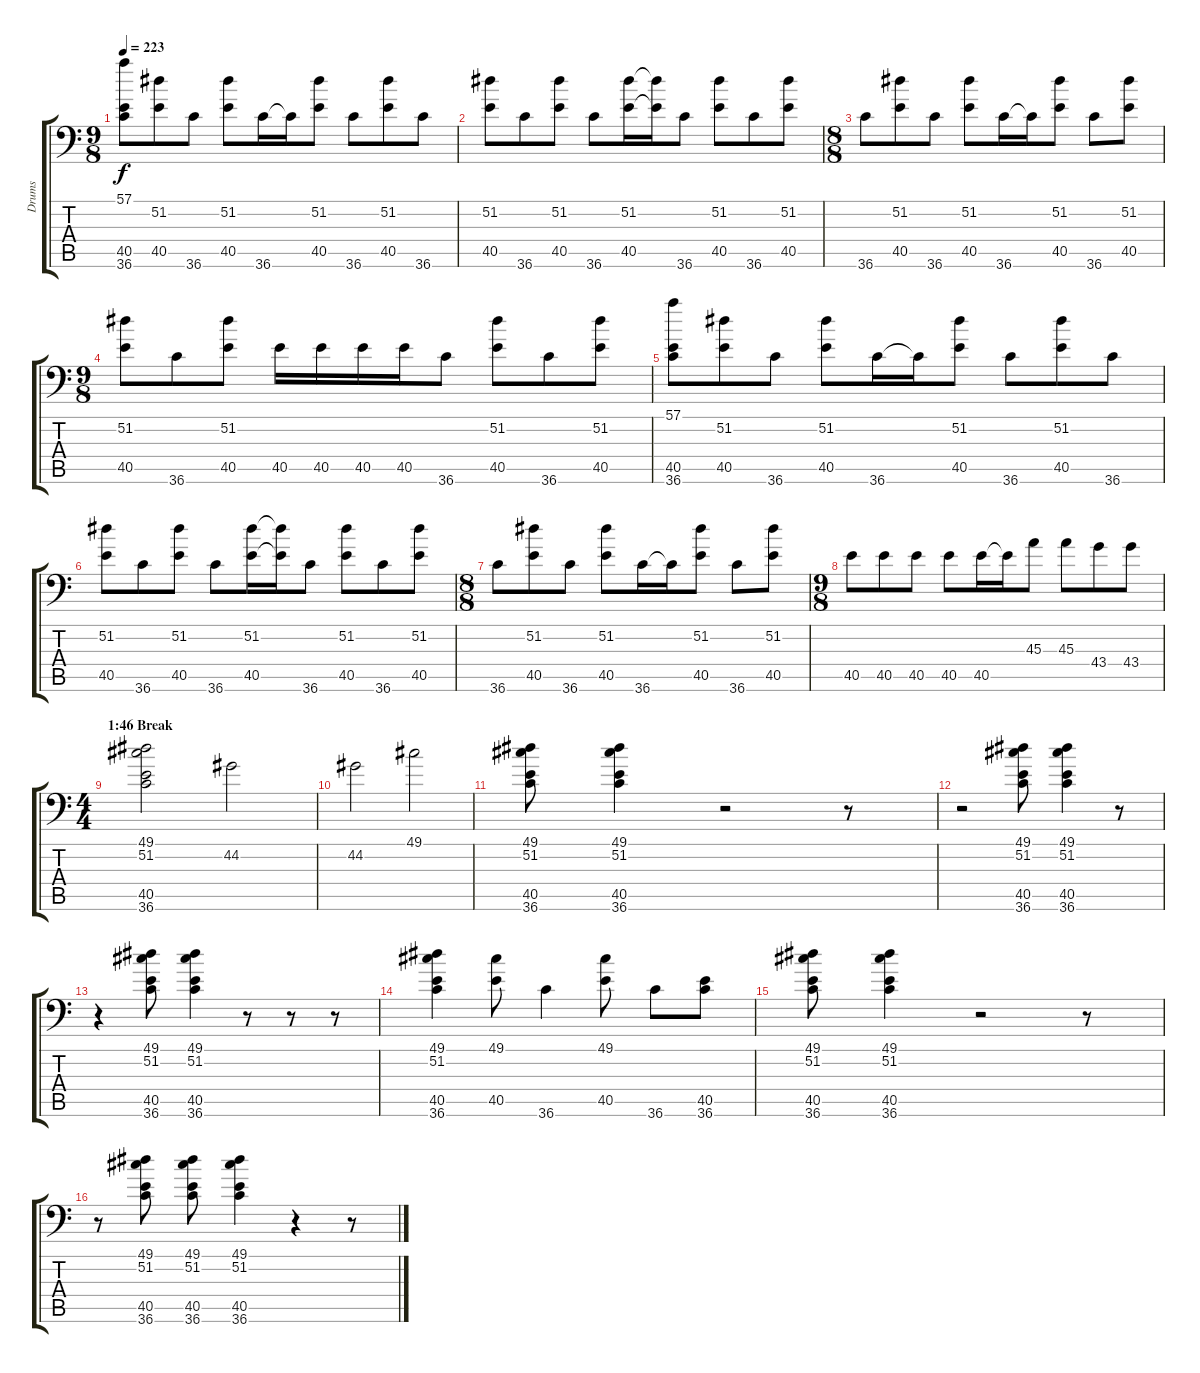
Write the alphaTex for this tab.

\track ("Drums" "Drums") {instrument acousticgrandpiano}
\staff {score tabs}
\tuning (C-1 C-1 C-1 C-1 C-1 C-1) {hide}
\ts (9 8)
\tempo 223
\clef f4
\ks c
(57.1 40.5 36.6).8{dy f} (51.2 40.5).8 36.6.8 (51.2 40.5).8 36.6.16 36.6{t}.16 (51.2 40.5).8 36.6.8 (51.2 40.5).8 36.6.8 |
(51.2 40.5).8 36.6.8 (51.2 40.5).8 36.6.8 (51.2 40.5).16 (51.2{t} 40.5{t}).16 36.6.8 (51.2 40.5).8 36.6.8 (51.2 40.5).8 |
\ts (8 8)
36.6.8 (51.2 40.5).8 36.6.8 (51.2 40.5).8 36.6.16 36.6{t}.16 (51.2 40.5).8 36.6.8 (51.2 40.5).8 |
\ts (9 8)
(51.2 40.5).8 36.6.8 (51.2 40.5).8 40.5.16 40.5.16 40.5.16 40.5.16 36.6.8 (51.2 40.5).8 36.6.8 (51.2 40.5).8 |
(57.1 40.5 36.6).8 (51.2 40.5).8 36.6.8 (51.2 40.5).8 36.6.16 36.6{t}.16 (51.2 40.5).8 36.6.8 (51.2 40.5).8 36.6.8 |
(51.2 40.5).8 36.6.8 (51.2 40.5).8 36.6.8 (51.2 40.5).16 (51.2{t} 40.5{t}).16 36.6.8 (51.2 40.5).8 36.6.8 (51.2 40.5).8 |
\ts (8 8)
36.6.8 (51.2 40.5).8 36.6.8 (51.2 40.5).8 36.6.16 36.6{t}.16 (51.2 40.5).8 36.6.8 (51.2 40.5).8 |
\ts (9 8)
40.5.8 40.5.8 40.5.8 40.5.8 40.5.16 40.5{t}.16 45.3.8 45.3.8 43.4.8 43.4.8 |
\ts (4 4)
\section ("" "1:46 Break")
(49.1 51.2 40.5 36.6).2 44.2.2 |
44.2.2 49.1.2 |
(49.1 51.2 40.5 36.6).8 (49.1 51.2 40.5 36.6).4 r.2 r.8 |
r.2 (49.1 51.2 40.5 36.6).8 (49.1 51.2 40.5 36.6).4 r.8 |
r.4 (49.1 51.2 40.5 36.6).8 (49.1 51.2 40.5 36.6).4 r.8 r.8 r.8 |
(49.1 51.2 40.5 36.6).4 (49.1 40.5).8 36.6.4 (49.1 40.5).8 36.6.8 (40.5 36.6).8 |
(49.1 51.2 40.5 36.6).8 (49.1 51.2 40.5 36.6).4 r.2 r.8 |
r.8 (49.1 51.2 40.5 36.6).8 (49.1 51.2 40.5 36.6).8 (49.1 51.2 40.5 36.6).4 r.4 r.8
